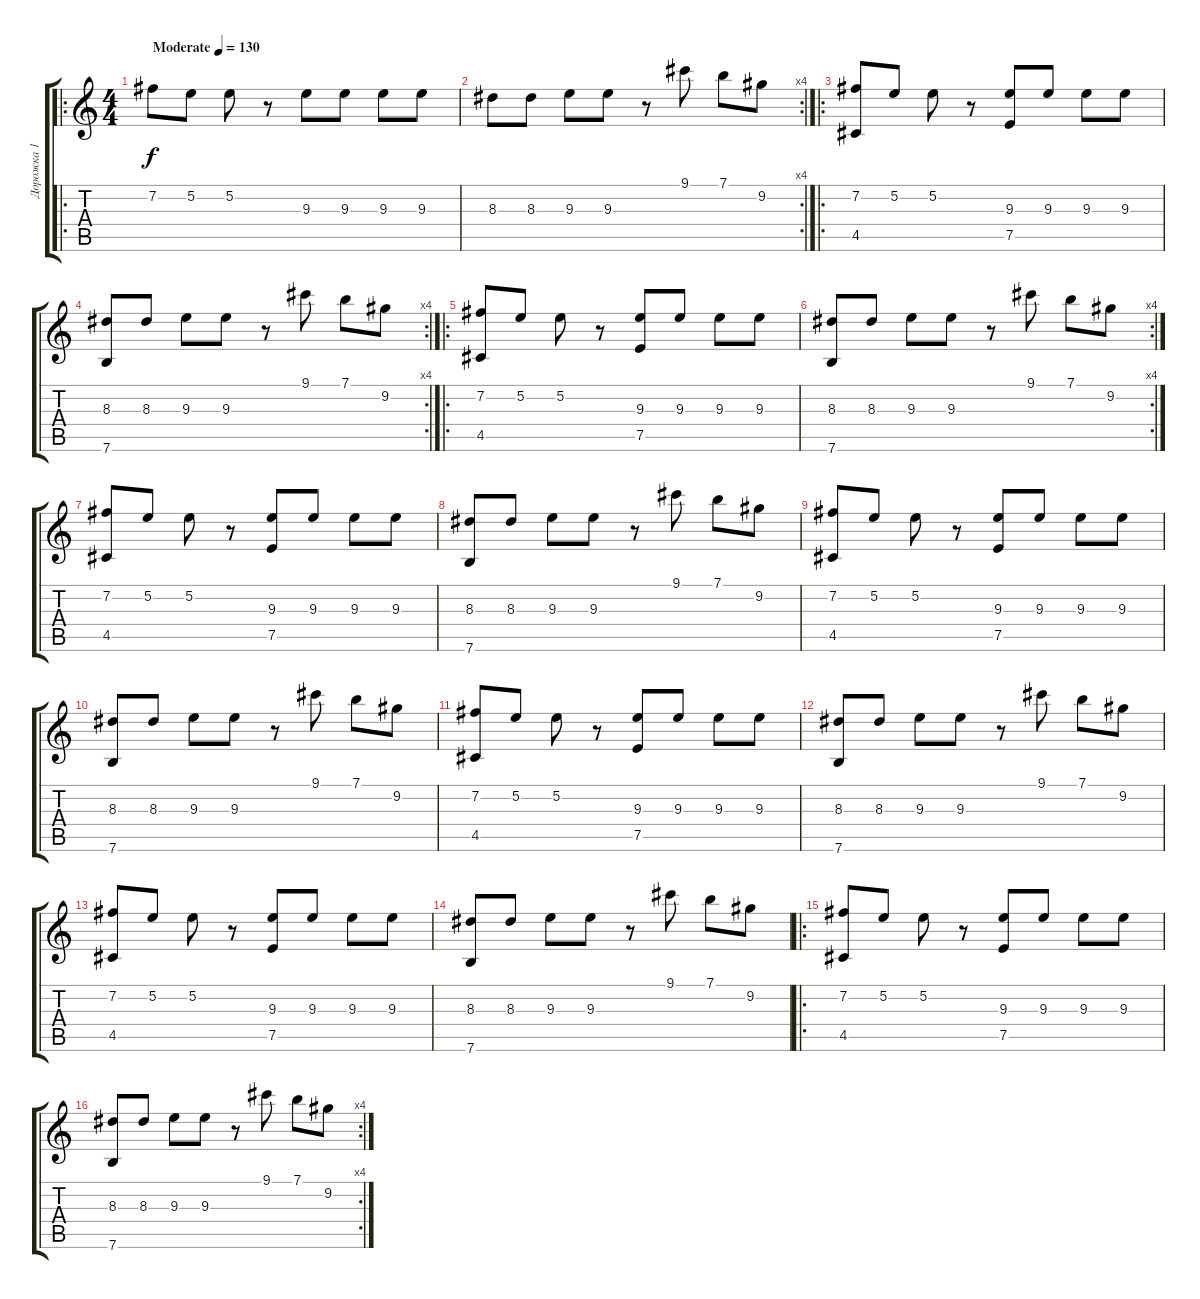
\track ("Дорожка 1" "Дорожка 1") {instrument overdrivenguitar}
\staff {score tabs}
\tuning (E4 B3 G3 D3 A2 E2) {hide}
\ro
\ts (4 4)
\tempo (130 "Moderate")
\clef g2
\ks c
7.2.8{dy f instrument overdrivenguitar} 5.2.8 5.2.8 r.8 9.3.8 9.3.8 9.3.8 9.3.8 |
\rc 4
8.3.8 8.3.8 9.3.8 9.3.8 r.8 9.1.8 7.1.8 9.2.8 |
\ro
(7.2 4.5).8 5.2.8 5.2.8 r.8 (9.3 7.5).8 9.3.8 9.3.8 9.3.8 |
\rc 4
(8.3 7.6).8 8.3.8 9.3.8 9.3.8 r.8 9.1.8 7.1.8 9.2.8 |
\ro
(7.2 4.5).8 5.2.8 5.2.8 r.8 (9.3 7.5).8 9.3.8 9.3.8 9.3.8 |
\rc 4
(8.3 7.6).8 8.3.8 9.3.8 9.3.8 r.8 9.1.8 7.1.8 9.2.8 |
(7.2 4.5).8{volume 1} 5.2.8{volume 1} 5.2.8{volume 1} r.8 (9.3 7.5).8{volume 2} 9.3.8{volume 2} 9.3.8{volume 3} 9.3.8{volume 3} |
(8.3 7.6).8{volume 4} 8.3.8{volume 4} 9.3.8{volume 4} 9.3.8{volume 5} r.8 9.1.8{volume 5} 7.1.8{volume 5} 9.2.8{volume 6} |
(7.2 4.5).8{volume 6} 5.2.8{volume 6} 5.2.8{volume 7} r.8 (9.3 7.5).8{volume 7} 9.3.8{volume 7} 9.3.8{volume 8} 9.3.8{volume 8} |
(8.3 7.6).8{volume 8} 8.3.8{volume 9} 9.3.8{volume 9} 9.3.8{volume 9} r.8 9.1.8{volume 10} 7.1.8{volume 10} 9.2.8{volume 10} |
(7.2 4.5).8{volume 11} 5.2.8{volume 11} 5.2.8{volume 11} r.8 (9.3 7.5).8{volume 12} 9.3.8{volume 12} 9.3.8{volume 12} 9.3.8{volume 13} |
(8.3 7.6).8{volume 13} 8.3.8{volume 13} 9.3.8{volume 13} 9.3.8{volume 14} r.8 9.1.8{volume 14} 7.1.8{volume 14} 9.2.8{volume 14} |
(7.2 4.5).8 5.2.8 5.2.8 r.8 (9.3 7.5).8 9.3.8 9.3.8 9.3.8 |
(8.3 7.6).8 8.3.8 9.3.8 9.3.8 r.8 9.1.8 7.1.8 9.2.8 |
\ro
(7.2 4.5).8 5.2.8 5.2.8 r.8 (9.3 7.5).8 9.3.8 9.3.8 9.3.8 |
\rc 4
(8.3 7.6).8 8.3.8 9.3.8 9.3.8 r.8 9.1.8 7.1.8 9.2.8
